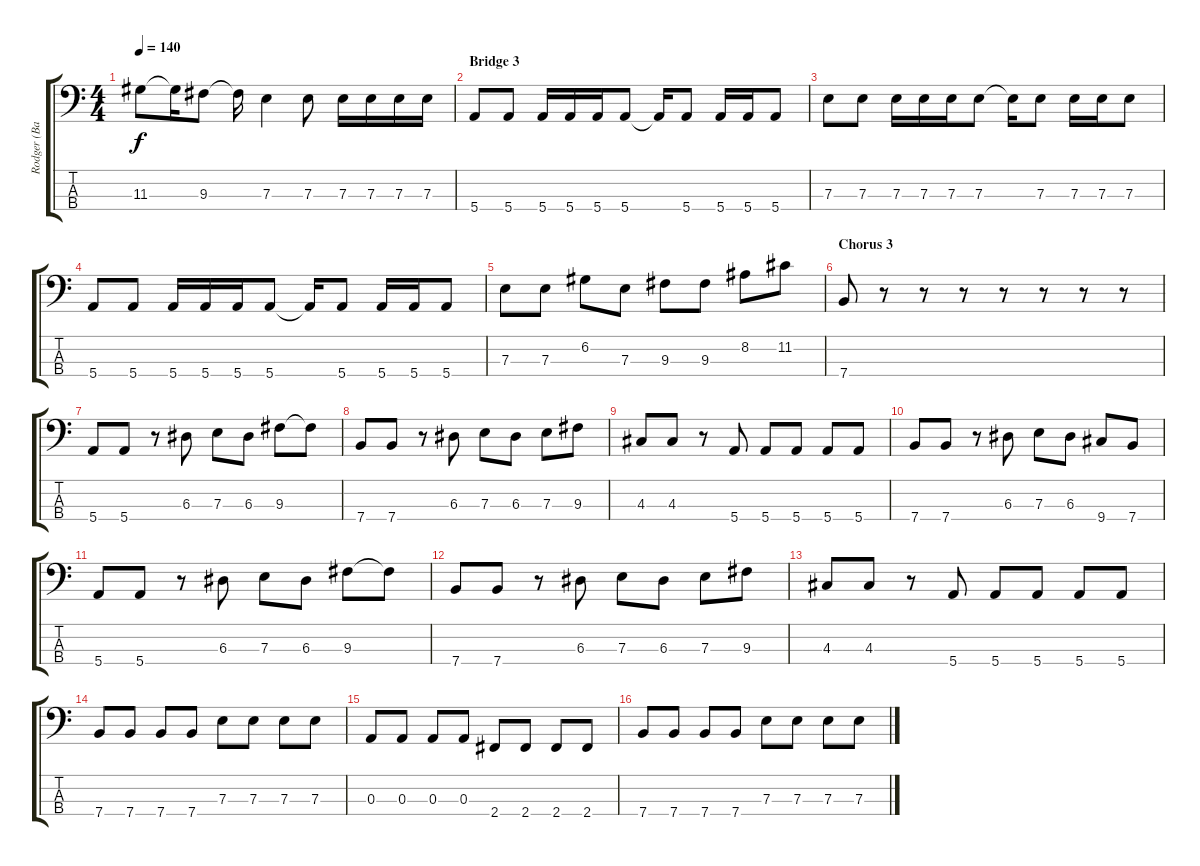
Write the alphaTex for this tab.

\track ("Rodger (Bass)" "Rodger (Ba") {instrument electricbasspick}
\staff {score tabs}
\tuning (G2 D2 A1 E1) {hide}
\ts (4 4)
\tempo 140
\clef f4
\ks c
11.3.8{dy f} 11.3{t}.16 9.3.8 9.3{t}.16 7.3.4 7.3.8 7.3.16 7.3.16 7.3.16 7.3.16 |
\section ("" "Bridge 3")
5.4.8 5.4.8 5.4.16 5.4.16 5.4.16 5.4.8 5.4{t}.16 5.4.8 5.4.16 5.4.16 5.4.8 |
7.3.8 7.3.8 7.3.16 7.3.16 7.3.16 7.3.8 7.3{t}.16 7.3.8 7.3.16 7.3.16 7.3.8 |
5.4.8 5.4.8 5.4.16 5.4.16 5.4.16 5.4.8 5.4{t}.16 5.4.8 5.4.16 5.4.16 5.4.8 |
7.3.8 7.3.8 6.2.8 7.3.8 9.3.8 9.3.8 8.2.8 11.2.8 |
\section ("" "Chorus 3")
7.4.8 r.8 r.8 r.8 r.8 r.8 r.8 r.8 |
5.4.8 5.4.8 r.8 6.3.8 7.3.8 6.3.8 9.3.8 9.3{t}.8 |
7.4.8 7.4.8 r.8 6.3.8 7.3.8 6.3.8 7.3.8 9.3.8 |
4.3.8 4.3.8 r.8 5.4.8 5.4.8 5.4.8 5.4.8 5.4.8 |
7.4.8 7.4.8 r.8 6.3.8 7.3.8 6.3.8 9.4.8 7.4.8 |
5.4.8 5.4.8 r.8 6.3.8 7.3.8 6.3.8 9.3.8 9.3{t}.8 |
7.4.8 7.4.8 r.8 6.3.8 7.3.8 6.3.8 7.3.8 9.3.8 |
4.3.8 4.3.8 r.8 5.4.8 5.4.8 5.4.8 5.4.8 5.4.8 |
7.4.8 7.4.8 7.4.8 7.4.8 7.3.8 7.3.8 7.3.8 7.3.8 |
0.3.8 0.3.8 0.3.8 0.3.8 2.4.8 2.4.8 2.4.8 2.4.8 |
7.4.8 7.4.8 7.4.8 7.4.8 7.3.8 7.3.8 7.3.8 7.3.8
